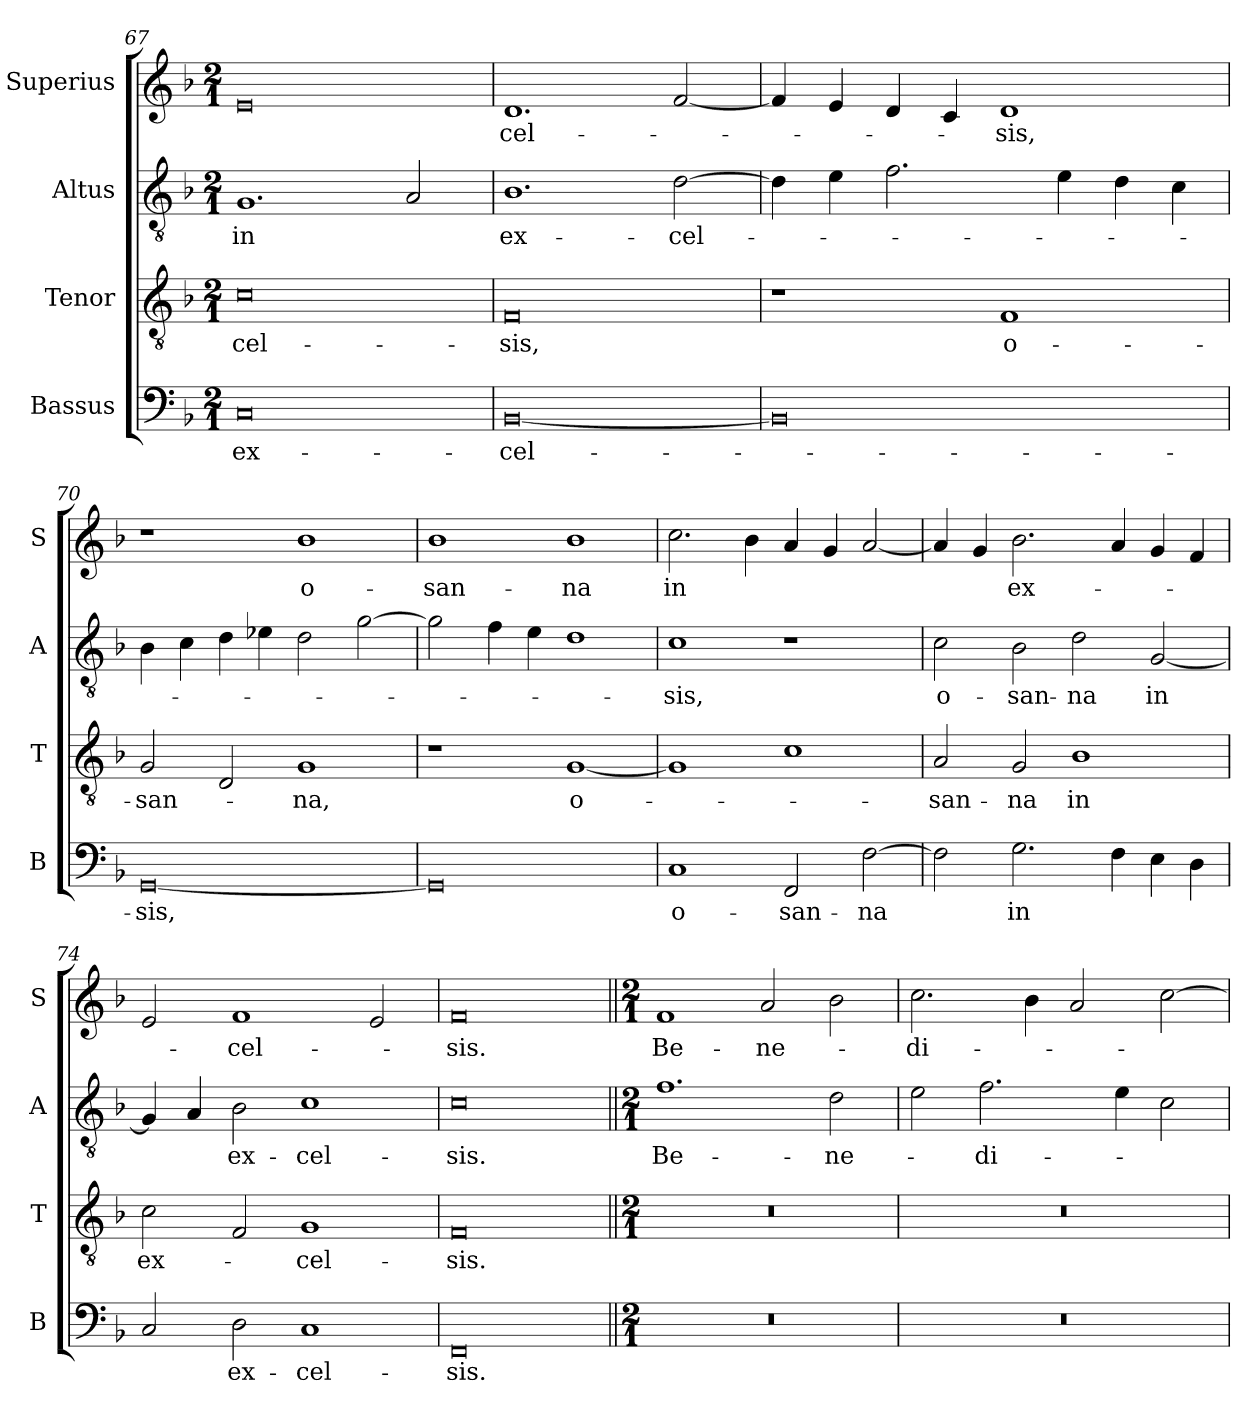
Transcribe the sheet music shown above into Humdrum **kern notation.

**kern	**text	**kern	**text	**kern	**text	**kern	**text
*part4	*part4	*part3	*part3	*part2	*part2	*part1	*part1
*staff4	*staff4	*staff3	*staff3	*staff2	*staff2	*staff1	*staff1
*I"Bassus	*	*I"Tenor	*	*I"Altus	*	*I"Superius	*
*I'B	*	*I'T	*	*I'A	*	*I'S	*
*clefF4	*	*clefGv2	*	*clefGv2	*	*clefG2	*
*k[b-]	*	*k[b-]	*	*k[b-]	*	*k[b-]	*
*M2/1	*	*M2/1	*	*M2/1	*	*M2/1	*
=67	=67	=67	=67	=67	=67	=67	=67
!	!LO:LY:i	!	!LO:LY:i	!	!LO:LY:i	!	!
0C	ex-	0c	-cel-	1.G	in	0e	.
.	.	.	.	2A	.	.	.
=68	=68	=68	=68	=68	=68	=68	=68
!	!LO:LY:i	!	!LO:LY:i	!	!LO:LY:i	!	!LO:LY:i
[0BB-	-cel-	0F	-sis,	1.B-	ex-	1.d	-cel-
!	!	!	!	!	!LO:LY:i	!	!
.	.	.	.	[2d	-cel-	[2f	.
=69	=69	=69	=69	=69	=69	=69	=69
0BB-]	.	1r	.	4d]	.	4f]	.
.	.	.	.	4e	.	4e	.
.	.	.	.	2.f	.	4d	.
.	.	.	.	.	.	4c	.
!	!	!	!LO:LY:i	!	!	!	!LO:LY:i
.	.	1F	o-	.	.	1d	-sis,
.	.	.	.	4e	.	.	.
.	.	.	.	4d	.	.	.
.	.	.	.	4c	.	.	.
=70	=70	=70	=70	=70	=70	=70	=70
!	!LO:LY:i	!	!LO:LY:i	!	!	!	!
[0GG	-sis,	2G	-san-	4B-	.	1r	.
.	.	.	.	4c	.	.	.
.	.	2D	.	4d	.	.	.
.	.	.	.	4e-X	.	.	.
!	!	!	!LO:LY:i	!	!	!	!LO:LY:i
.	.	1G	-na,	2d	.	1b-	o-
.	.	.	.	[2g	.	.	.
=71	=71	=71	=71	=71	=71	=71	=71
!	!	!	!	!	!	!	!LO:LY:i
0GG]	.	1r	.	2g]	.	1b-	-san-
.	.	.	.	4f	.	.	.
.	.	.	.	4e	.	.	.
!	!	!	!LO:LY:i	!	!	!	!LO:LY:i
.	.	[1G	o-	1d	.	1b-	-na
=72	=72	=72	=72	=72	=72	=72	=72
!	!LO:LY:i	!	!	!	!LO:LY:i	!	!
1C	o-	1G]	.	1c	-sis,	2.cc	in
.	.	.	.	.	.	4b-	.
!	!LO:LY:i	!	!	!	!	!	!
2FF	-san-	1c	.	1r	.	4a	.
.	.	.	.	.	.	4g	.
!	!LO:LY:i	!	!	!	!	!	!
[2F	-na	.	.	.	.	[2a	.
=73	=73	=73	=73	=73	=73	=73	=73
!	!	!	!LO:LY:i	!	!LO:LY:i	!	!
2F]	.	2A	-san-	2c	o-	4a]	.
.	.	.	.	.	.	4g	.
!	!LO:LY:i	!	!LO:LY:i	!	!LO:LY:i	!	!
2.G	in	2G	-na	2B-	-san-	2.b-	ex-
!	!	!	!LO:LY:i	!	!LO:LY:i	!	!
.	.	1B-	in	2d	-na	.	.
4F	.	.	.	.	.	4a	.
!	!	!	!	!	!LO:LY:i	!	!
4E	.	.	.	[2G	in	4g	.
4D	.	.	.	.	.	4f	.
=74	=74	=74	=74	=74	=74	=74	=74
!	!	!	!LO:LY:i	!	!	!	!
2C	.	2c	ex-	4G]	.	2e	.
.	.	.	.	4A	.	.	.
!	!LO:LY:i	!	!	!	!LO:LY:i	!	!
2D	ex-	2F	.	2B-	ex-	1f	-cel-
!	!LO:LY:i	!	!LO:LY:i	!	!LO:LY:i	!	!
1C	-cel-	1G	-cel-	1c	-cel-	.	.
.	.	.	.	.	.	2e	.
=75	=75	=75	=75	=75	=75	=75	=75
!	!LO:LY:i	!	!LO:LY:i	!	!LO:LY:i	!	!
0FF	-sis.	0F	-sis.	0c	-sis.	0f	-sis.
=76||	=76||	=76||	=76||	=76||	=76||	=76||	=76||
*M2/1	*	*M2/1	*	*M2/1	*	*M2/1	*
0r	.	0r	.	1.f	Be-	1f	Be-
.	.	.	.	.	.	2a	-ne-
.	.	.	.	2d	-ne-	2b-	.
=77	=77	=77	=77	=77	=77	=77	=77
0r	.	0r	.	2e	.	2.cc	-di-
.	.	.	.	2.f	-di-	.	.
.	.	.	.	.	.	4b-	.
.	.	.	.	.	.	2a	.
.	.	.	.	4e	.	.	.
.	.	.	.	2c	.	[2cc	.
=	=	=	=	=	=	=	=
*-	*-	*-	*-	*-	*-	*-	*-
